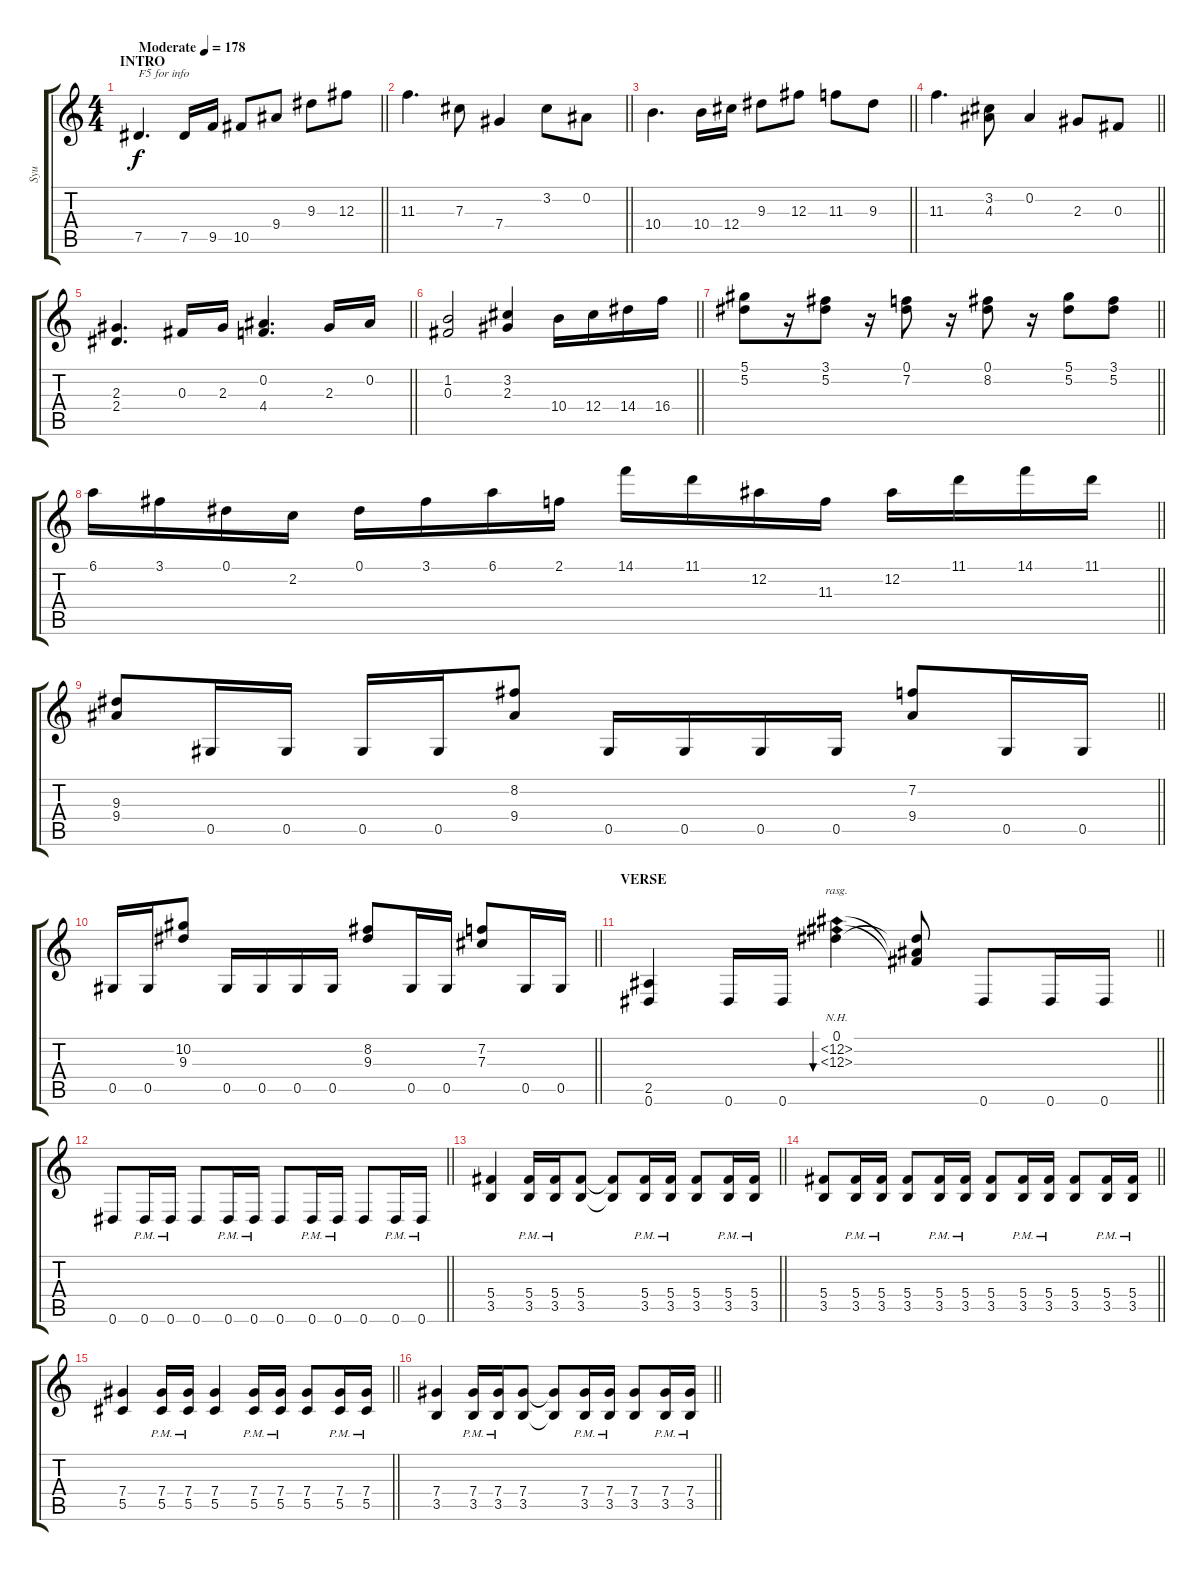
\track ("Syu" "Syu") {instrument overdrivenguitar}
\staff {score tabs}
\tuning (Eb4 Bb3 Gb3 Db3 Ab2 Eb2) {hide}
\ts (4 4)
\section ("" "INTRO")
\tempo (178 "Moderate")
\clef g2
\barLineRight lightlight
\ks c
7.5.4{d txt "F5 for info" dy f instrument overdrivenguitar} 7.5.16 9.5.16 10.5.8 9.4.8 9.3.8 12.3.8 |
\barLineRight lightlight
11.3.4{d} 7.3.8 7.4.4 3.2.8 0.2.8 |
\barLineRight lightlight
10.4.4{d} 10.4.16 12.4.16 9.3.8 12.3.8 11.3.8 9.3.8 |
\barLineRight lightlight
11.3.4{d} (3.2 4.3).8 0.2.4 2.3.8 0.3.8 |
\barLineRight lightlight
(2.3 2.4).4{d} 0.3.16 2.3.16 (0.2 4.4).4{d} 2.3.16 0.2.16 |
\barLineRight lightlight
(1.2 0.3).2 (3.2 2.3).4 10.4.16 12.4.16 14.4.16 16.4.16 |
\barLineRight lightlight
(5.1 5.2).8 r.16 (3.1 5.2).8 r.16 (0.1 7.2).8 r.16 (0.1 8.2).8 r.16 (5.1 5.2).8 (3.1 5.2).8 |
\barLineRight lightlight
6.1.16 3.1.16 0.1.16 2.2.16 0.1.16 3.1.16 6.1.16 2.1.16 14.1.16 11.1.16 12.2.16 11.3.16 12.2.16 11.1.16 14.1.16 11.1.16 |
\barLineRight lightlight
(9.3 9.4).8 0.5.16 0.5.16 0.5.16 0.5.16 (8.2 9.4).8 0.5.16 0.5.16 0.5.16 0.5.16 (7.2 9.4).8 0.5.16 0.5.16 |
\barLineRight lightlight
0.5.16 0.5.16 (10.2 9.3).8 0.5.16 0.5.16 0.5.16 0.5.16 (8.2 9.3).8 0.5.16 0.5.16 (7.2 7.3).8 0.5.16 0.5.16 |
\section ("" "VERSE")
\barLineRight lightlight
(2.5 0.6).4 0.6.16 0.6.16 (0.1 0.2{nh} 0.3{nh}).4{bu 120 rasg ii} (0.1{t} 0.2{t} 0.3{t}).8 0.6.8 0.6.16 0.6.16 |
\barLineRight lightlight
0.6.8 0.6{pm}.16 0.6{pm}.16 0.6.8 0.6{pm}.16 0.6{pm}.16 0.6.8 0.6{pm}.16 0.6{pm}.16 0.6.8 0.6{pm}.16 0.6{pm}.16 |
\barLineRight lightlight
(5.4 3.5).4 (5.4{pm} 3.5{pm}).16 (5.4{pm} 3.5{pm}).16 (5.4 3.5).8 (5.4{t} 3.5{t}).8 (5.4{pm} 3.5{pm}).16 (5.4{pm} 3.5{pm}).16 (5.4 3.5).8 (5.4{pm} 3.5{pm}).16 (5.4{pm} 3.5{pm}).16 |
\barLineRight lightlight
(5.4 3.5).8 (5.4{pm} 3.5{pm}).16 (5.4{pm} 3.5{pm}).16 (5.4 3.5).8 (5.4{pm} 3.5{pm}).16 (5.4{pm} 3.5{pm}).16 (5.4 3.5).8 (5.4{pm} 3.5{pm}).16 (5.4{pm} 3.5{pm}).16 (5.4 3.5).8 (5.4{pm} 3.5{pm}).16 (5.4{pm} 3.5{pm}).16 |
\barLineRight lightlight
(7.4 5.5).4 (7.4{pm} 5.5{pm}).16 (7.4{pm} 5.5{pm}).16 (7.4 5.5).4 (7.4{pm} 5.5{pm}).16 (7.4{pm} 5.5{pm}).16 (7.4 5.5).8 (7.4{pm} 5.5{pm}).16 (7.4{pm} 5.5{pm}).16 |
\barLineRight lightlight
(7.4 3.5).4 (7.4{pm} 3.5{pm}).16 (7.4{pm} 3.5{pm}).16 (7.4 3.5).8 (7.4{t} 3.5{t}).8 (7.4{pm} 3.5{pm}).16 (7.4{pm} 3.5{pm}).16 (7.4 3.5).8 (7.4{pm} 3.5{pm}).16 (7.4{pm} 3.5{pm}).16
